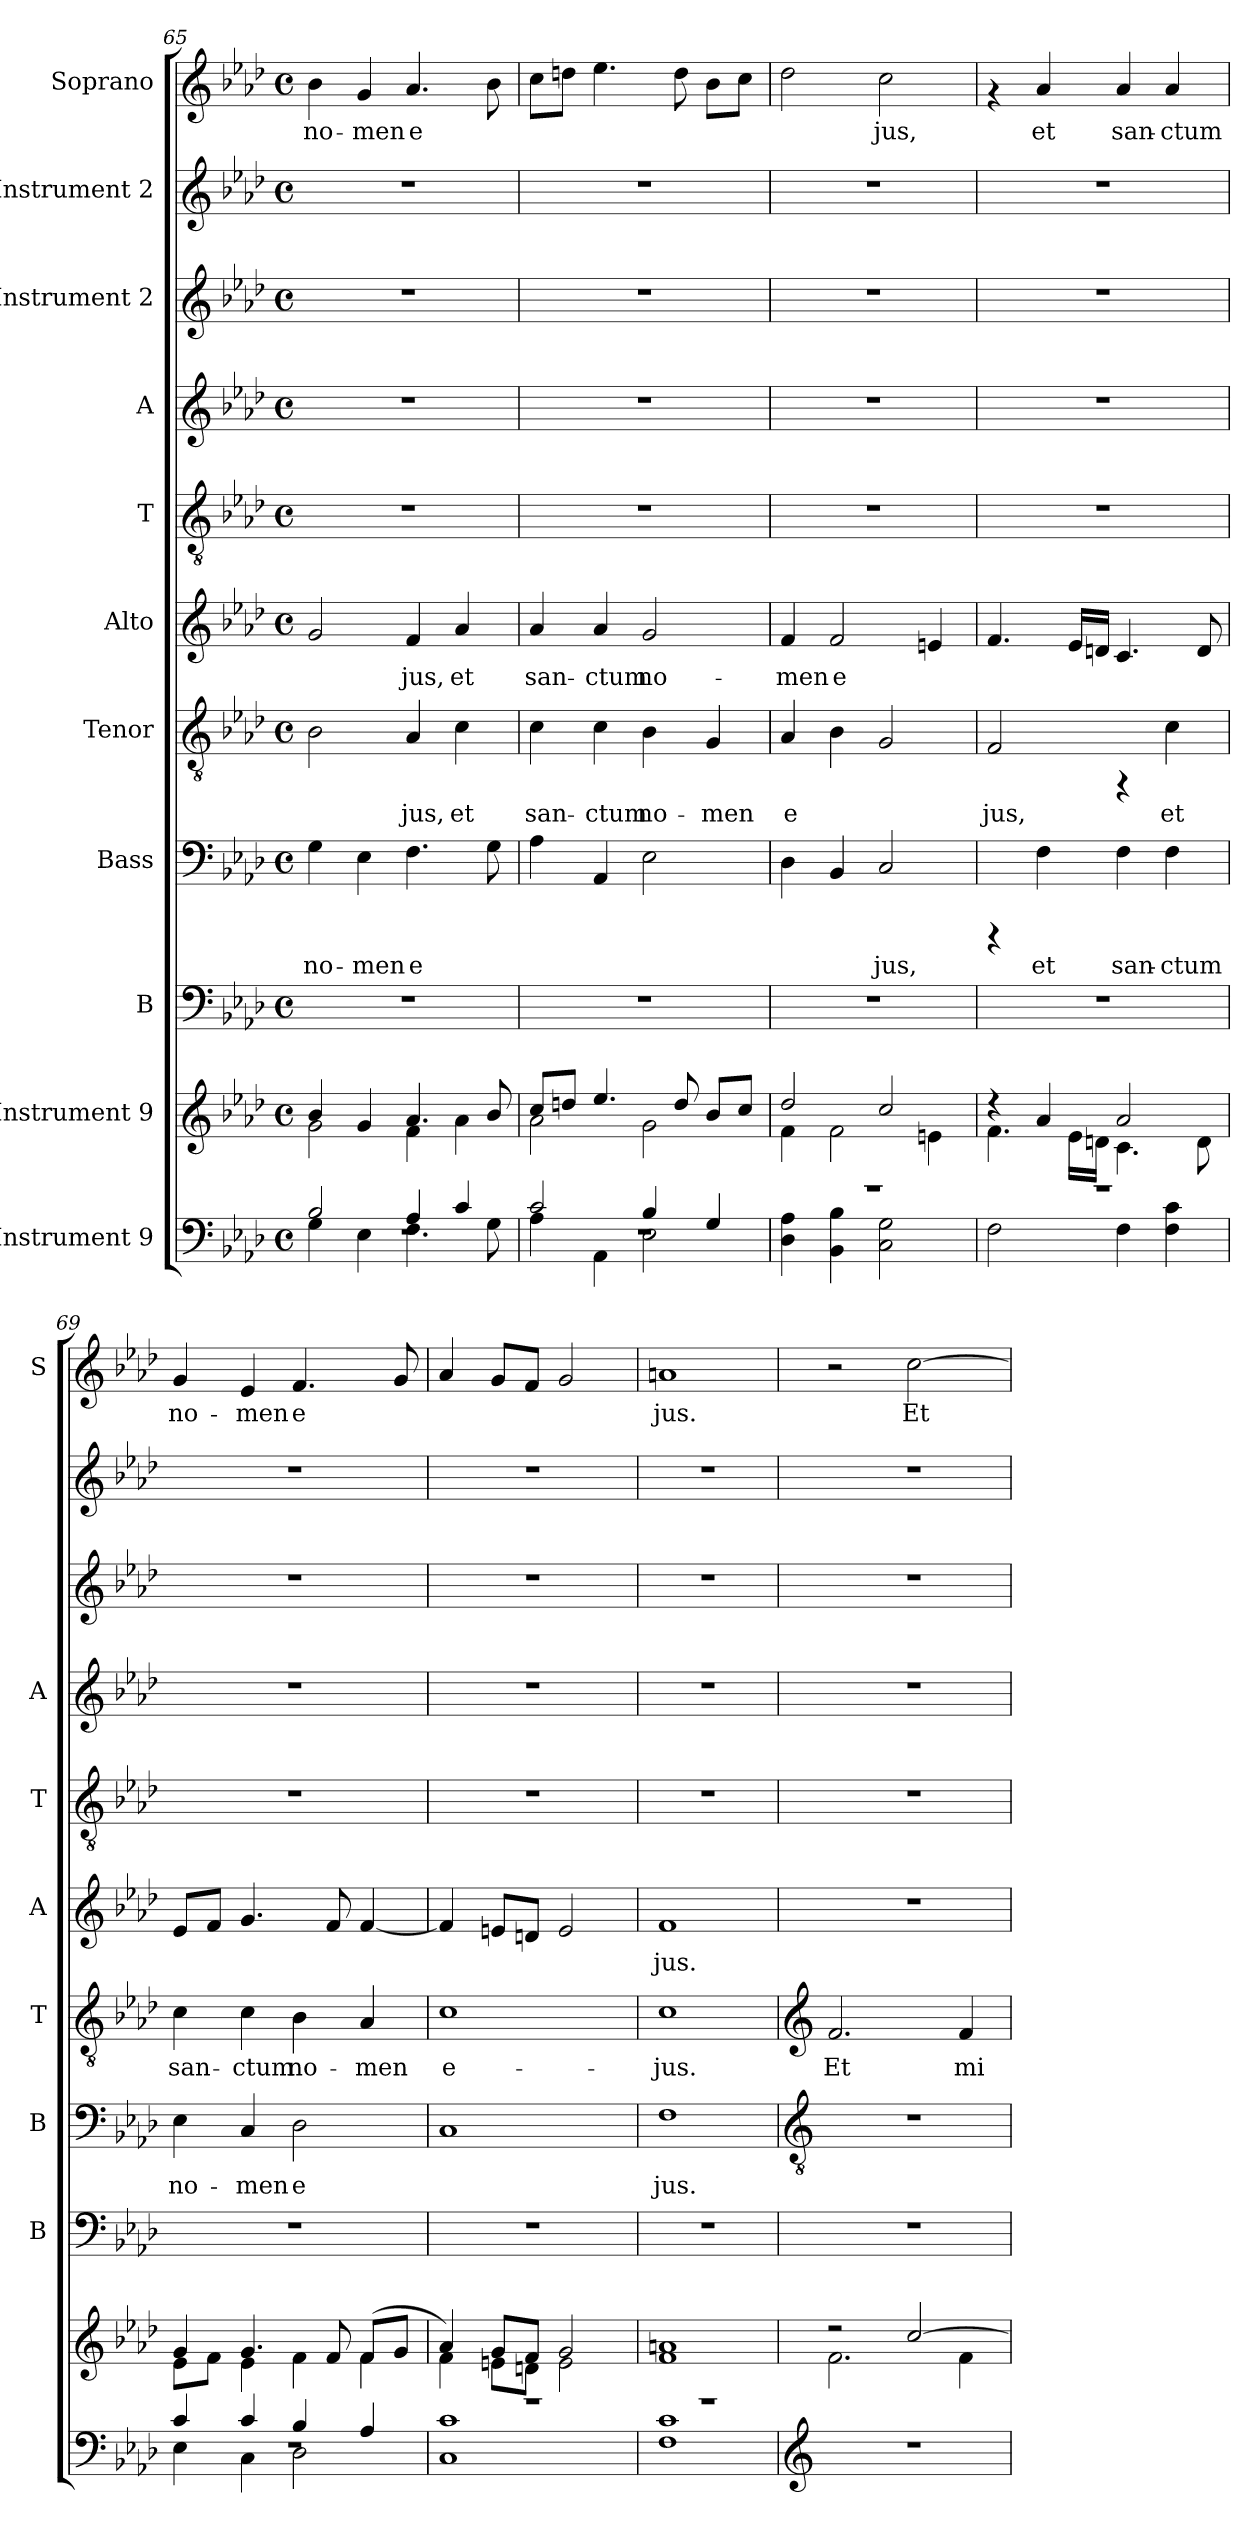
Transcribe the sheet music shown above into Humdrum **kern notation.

**kern	**kern	**kern	**kern	**text	**kern	**text	**kern	**text	**kern	**kern	**kern	**kern	**kern	**text
*part11	*part10	*part9	*part8	*part8	*part7	*part7	*part6	*part6	*part5	*part4	*part3	*part2	*part1	*part1
*staff11	*staff10	*staff9	*staff8	*staff8	*staff7	*staff7	*staff6	*staff6	*staff5	*staff4	*staff3	*staff2	*staff1	*staff1
*I"Instrument 9	*I"Instrument 9	*I"B	*I"Bass	*	*I"Tenor	*	*I"Alto	*	*I"T	*I"A	*I"Instrument 2	*I"Instrument 2	*I"Soprano	*
*	*	*I'B	*I'B	*	*I'T	*	*I'A	*	*I'T	*I'A	*	*	*I'S	*
*clefF4	*clefG2	*clefF4	*clefF4	*	*clefGv2	*	*clefG2	*	*clefGv2	*clefG2	*clefG2	*clefG2	*clefG2	*
*k[b-e-a-d-]	*k[b-e-a-d-]	*k[b-e-a-d-]	*k[b-e-a-d-]	*	*k[b-e-a-d-]	*	*k[b-e-a-d-]	*	*k[b-e-a-d-]	*k[b-e-a-d-]	*k[b-e-a-d-]	*k[b-e-a-d-]	*k[b-e-a-d-]	*
*A-:	*A-:	*A-:	*A-:	*	*A-:	*	*A-:	*	*A-:	*A-:	*A-:	*A-:	*A-:	*
*M4/4	*M4/4	*M4/4	*M4/4	*	*M4/4	*	*M4/4	*	*M4/4	*M4/4	*M4/4	*M4/4	*M4/4	*
*met(c)	*met(c)	*met(c)	*met(c)	*	*met(c)	*	*met(c)	*	*met(c)	*met(c)	*met(c)	*met(c)	*met(c)	*
=65	=65	=65	=65	=65	=65	=65	=65	=65	=65	=65	=65	=65	=65	=65
*^	*^	*	*	*	*	*	*	*	*	*	*	*	*	*
*	*^	*	*	*	*	*	*	*	*	*	*	*	*	*	*	*
!	!	!	!	!	!	!	!LO:LY:b:cj	!	!LO:LY:b:cj	!	!LO:LY:b:cj	!	!	!	!	!	!LO:LY:b:cj
1r	2B-/	4G\	4b-/	2g\	1r	4G\	no-	2B-\	--	2g/	--	1r	1r	1r	1r	4b-\	no-
!	!	!	!	!	!	!	!LO:LY:b:cj	!	!	!	!	!	!	!	!	!	!LO:LY:b:cj
.	.	4E-\	4g/	.	.	4E-\	-men	.	.	.	.	.	.	.	.	4g/	-men
!	!	!	!	!	!	!	!LO:LY:b:cj	!	!LO:LY:b:cj	!	!LO:LY:b:cj	!	!	!	!	!	!LO:LY:b:cj
.	4A-/	4.F\	4.a-/	4f\	.	4.F\	e-	4A-/	-jus,	4f/	-jus,	.	.	.	.	4.a-/	e-
!	!	!	!	!	!	!	!	!	!LO:LY:b:cj	!	!LO:LY:b:cj	!	!	!	!	!	!
.	4c/	.	.	4a-\	.	.	.	4c\	et	4a-/	et	.	.	.	.	.	.
!	!	!	!	!	!	!	!LO:LY:b:cj	!	!	!	!	!	!	!	!	!	!LO:LY:b:cj
.	.	8G\	8b-/	.	.	8G\	--	.	.	.	.	.	.	.	.	8b-\	--
=66	=66	=66	=66	=66	=66	=66	=66	=66	=66	=66	=66	=66	=66	=66	=66	=66	=66
!	!	!	!	!	!	!	!LO:LY:b:cj	!	!LO:LY:b:cj	!	!LO:LY:b:cj	!	!	!	!	!	!LO:LY:b:cj
1r	2c/	4A-\	8cc/L	2a-\	1r	4A-\	--	4c\	san-	4a-/	san-	1r	1r	1r	1r	8cc\L	--
!	!	!	!	!	!	!	!	!	!	!	!	!	!	!	!	!	!LO:LY:b:cj
.	.	.	8ddn/J	.	.	.	.	.	.	.	.	.	.	.	.	8ddn\J	--
!	!	!	!	!	!	!	!LO:LY:b:cj	!	!LO:LY:b:cj	!	!LO:LY:b:cj	!	!	!	!	!	!LO:LY:b:cj
.	.	4AA-\	4.ee-/	.	.	4AA-/	--	4c\	-ctum	4a-/	-ctum	.	.	.	.	4.ee-\	--
!	!	!	!	!	!	!	!LO:LY:b:cj	!	!LO:LY:b:cj	!	!LO:LY:b:cj	!	!	!	!	!	!
.	4B-/	2E-\	.	2g\	.	2E-\	--	4B-\	no-	2g/	no-	.	.	.	.	.	.
!	!	!	!	!	!	!	!	!	!	!	!	!	!	!	!	!	!LO:LY:b:cj
.	.	.	8dd/	.	.	.	.	.	.	.	.	.	.	.	.	8dd\	--
!	!	!	!	!	!	!	!	!	!LO:LY:b:cj	!	!	!	!	!	!	!	!LO:LY:b:cj
.	4G/	.	8b-/L	.	.	.	.	4G/	-men	.	.	.	.	.	.	8b-\L	--
!	!	!	!	!	!	!	!	!	!	!	!	!	!	!	!	!	!LO:LY:b:cj
.	.	.	8cc/J	.	.	.	.	.	.	.	.	.	.	.	.	8cc\J	--
*	*v	*v	*	*	*	*	*	*	*	*	*	*	*	*	*	*	*
=67	=67	=67	=67	=67	=67	=67	=67	=67	=67	=67	=67	=67	=67	=67	=67	=67
!	!	!	!	!	!	!LO:LY:b:cj	!	!LO:LY:b:cj	!	!LO:LY:b:cj	!	!	!	!	!	!LO:LY:b:cj
1r	4D-\ 4A-\	2dd-/	4f\	1r	4D-\	--	4A-/	e-	4f/	-men	1r	1r	1r	1r	2dd-\	--
!	!	!	!	!	!	!LO:LY:b:cj	!	!LO:LY:b:cj	!	!LO:LY:b:cj	!	!	!	!	!	!
.	4B-\ 4BB-\	.	2f\	.	4BB-/	--	4B-\	--	2f/	e-	.	.	.	.	.	.
!	!	!	!	!	!	!LO:LY:b:cj	!	!LO:LY:b:cj	!	!	!	!	!	!	!	!LO:LY:b:cj
.	2G\ 2C\	2cc/	.	.	2C/	-jus,	2G/	--	.	.	.	.	.	.	2cc\	-jus,
!	!	!	!	!	!	!	!	!	!	!LO:LY:b:cj	!	!	!	!	!	!
.	.	.	4en\	.	.	.	.	.	4en/	--	.	.	.	.	.	.
!!LO:LB:g=z
=68	=68	=68	=68	=68	=68	=68	=68	=68	=68	=68	=68	=68	=68	=68	=68	=68
!	!	!	!	!	!	!	!	!LO:LY:b:cj	!	!LO:LY:b:cj	!	!	!	!	!	!
1r	2F\	4r	4.f\	1r	4rCCC	.	2F/	-jus,	4.f/	--	1r	1r	1r	1r	4rf	.
!	!	!	!	!	!	!LO:LY:b:cj	!	!	!	!	!	!	!	!	!	!LO:LY:b:cj
.	.	4a-/	.	.	4F\	et	.	.	.	.	.	.	.	.	4a-/	et
!	!	!	!	!	!	!	!	!	!	!LO:LY:b:cj	!	!	!	!	!	!
.	.	.	16e-\L	.	.	.	.	.	16e-/L	--	.	.	.	.	.	.
!	!	!	!	!	!	!	!	!	!	!LO:LY:b:cj	!	!	!	!	!	!
.	.	.	16dn\J	.	.	.	.	.	16dn/J	--	.	.	.	.	.	.
!	!	!	!	!	!	!LO:LY:b:cj	!	!	!	!LO:LY:b:cj	!	!	!	!	!	!LO:LY:b:cj
.	4F\	2a-/	4.c\	.	4F\	san-	4rFF	.	4.c/	--	.	.	.	.	4a-/	san-
!	!	!	!	!	!	!LO:LY:b:cj	!	!LO:LY:b:cj	!	!	!	!	!	!	!	!LO:LY:b:cj
.	4c\ 4F\	.	.	.	4F\	-ctum	4c\	et	.	.	.	.	.	.	4a-/	-ctum
!	!	!	!	!	!	!	!	!	!	!LO:LY:b:cj	!	!	!	!	!	!
.	.	.	8d\	.	.	.	.	.	8d/	--	.	.	.	.	.	.
=69	=69	=69	=69	=69	=69	=69	=69	=69	=69	=69	=69	=69	=69	=69	=69	=69
*	*^	*	*	*	*	*	*	*	*	*	*	*	*	*	*	*
!	!	!	!	!	!	!	!LO:LY:b:cj	!	!LO:LY:b:cj	!	!LO:LY:b:cj	!	!	!	!	!	!LO:LY:b:cj
1r	4c/	4E-\	4g/	8e-\L	1r	4E-\	no-	4c\	san-	8e-/L	--	1r	1r	1r	1r	4g/	no-
!	!	!	!	!	!	!	!	!	!	!	!LO:LY:b:cj	!	!	!	!	!	!
.	.	.	.	8f\J	.	.	.	.	.	8f/J	--	.	.	.	.	.	.
!	!	!	!	!	!	!	!LO:LY:b:cj	!	!LO:LY:b:cj	!	!LO:LY:b:cj	!	!	!	!	!	!LO:LY:b:cj
.	4c/	4C\	4.g/	4e-\	.	4C/	-men	4c\	-ctum	4.g/	--	.	.	.	.	4e-/	-men
!	!	!	!	!	!	!	!LO:LY:b:cj	!	!LO:LY:b:cj	!	!	!	!	!	!	!	!LO:LY:b:cj
.	4B-/	2D-\	.	4f\	.	2D-\	e-	4B-\	no-	.	.	.	.	.	.	4.f/	e-
!	!	!	!	!	!	!	!	!	!	!	!LO:LY:b:cj	!	!	!	!	!	!
.	.	.	8f/	.	.	.	.	.	.	8f/	--	.	.	.	.	.	.
!	!	!	!	!	!	!	!	!	!LO:LY:b:cj	!	!LO:LY:b:cj	!	!	!	!	!	!
.	4A-/	.	(<8f/L	4f\	.	.	.	4A-/	-men	[<4f/	--	.	.	.	.	.	.
!	!	!	!	!	!	!	!	!	!	!	!	!	!	!	!	!	!LO:LY:b:cj
.	.	.	8g/J	.	.	.	.	.	.	.	.	.	.	.	.	8g/	--
*	*v	*v	*	*	*	*	*	*	*	*	*	*	*	*	*	*	*
=70	=70	=70	=70	=70	=70	=70	=70	=70	=70	=70	=70	=70	=70	=70	=70	=70
!	!	!	!	!	!	!LO:LY:b:cj	!	!LO:LY:b:cj	!	!LO:LY:b:cj	!	!	!	!	!	!LO:LY:b:cj
1r	1c 1C	4a-/)	4f\	1r	1C	--	1c	e-	4f/]	--	1r	1r	1r	1r	4a-/	--
!	!	!	!	!	!	!	!	!	!	!LO:LY:b:cj	!	!	!	!	!	!LO:LY:b:cj
.	.	8g/L	8en\L	.	.	.	.	.	8en/L	--	.	.	.	.	8g/L	--
!	!	!	!	!	!	!	!	!	!	!LO:LY:b:cj	!	!	!	!	!	!LO:LY:b:cj
.	.	8f/J	8dn\J	.	.	.	.	.	8dn/J	--	.	.	.	.	8f/J	--
!	!	!	!	!	!	!	!	!	!	!LO:LY:b:cj	!	!	!	!	!	!LO:LY:b:cj
.	.	2g/	2e\	.	.	.	.	.	2e/	--	.	.	.	.	2g/	--
=71	=71	=71	=71	=71	=71	=71	=71	=71	=71	=71	=71	=71	=71	=71	=71	=71
!	!	!	!	!	!	!LO:LY:b:cj	!	!LO:LY:b:cj	!	!LO:LY:b:cj	!	!	!	!	!	!LO:LY:b:cj
*	*	*v	*v	*	*	*	*	*	*	*	*	*	*	*	*	*
1r	1c 1F	1f 1an	1r	1F	-jus.	1c	-jus.	1f	-jus.	1r	1r	1r	1r	1an	-jus.
*v	*v	*	*	*	*	*	*	*	*	*	*	*	*	*	*
!!LO:PB:g=z
=72	=72	=72	=72	=72	=72	=72	=72	=72	=72	=72	=72	=72	=72	=72
*clefG2	*	*	*clefGv2	*	*clefG2	*	*	*	*	*	*	*	*	*
*^	*^	*	*	*	*	*	*	*	*	*	*	*	*	*
!	!	!	!	!	!	!	!	!LO:LY:b:cj	!	!	!	!	!	!	!	!
*v	*v	*	*	*	*	*	*	*	*	*	*	*	*	*	*	*
1r	2r	2.f\	1r	1r	.	2.f/	Et	1r	.	1r	1r	1r	1r	2r	.
!	!	!	!	!	!	!	!	!	!	!	!	!	!	!	!LO:LY:b:cj
.	[>2cc/	.	.	.	.	.	.	.	.	.	.	.	.	[>2cc\	Et
!	!	!	!	!	!	!	!LO:LY:b:cj	!	!	!	!	!	!	!	!
.	.	4f\	.	.	.	4f/	mi-	.	.	.	.	.	.	.	.
*	*v	*v	*	*	*	*	*	*	*	*	*	*	*	*	*
=	=	=	=	=	=	=	=	=	=	=	=	=	=	=
*-	*-	*-	*-	*-	*-	*-	*-	*-	*-	*-	*-	*-	*-	*-
